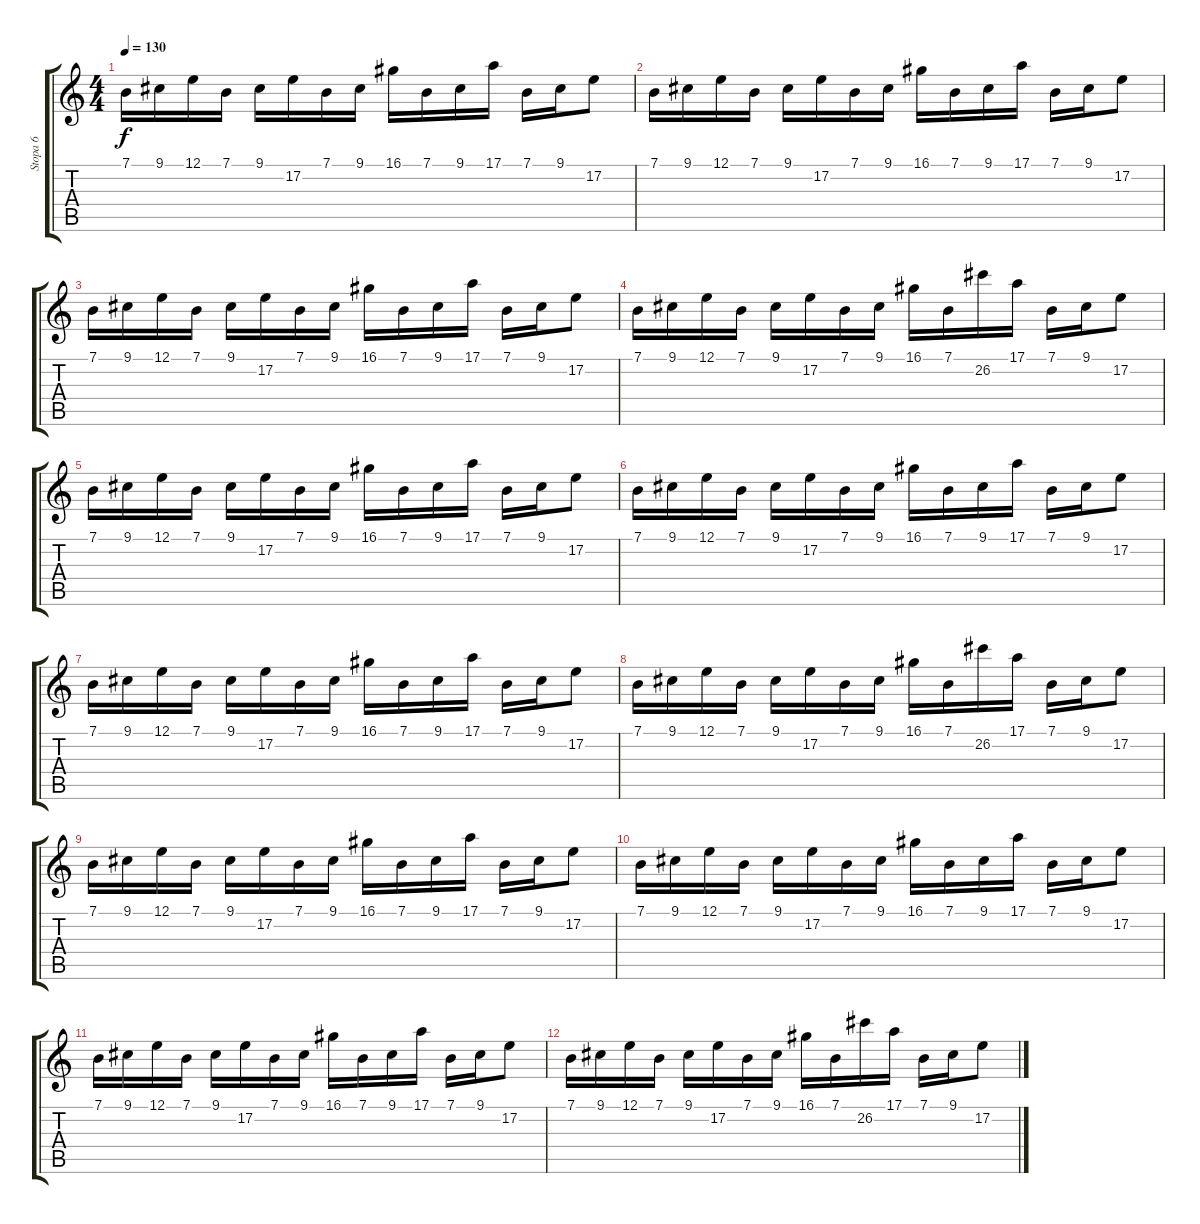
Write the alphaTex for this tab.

\track ("Stopa 6" "Stopa 6") {instrument lead2sawtooth}
\staff {score tabs}
\tuning (E4 B3 G3 D3 A2 E2) {hide}
\ts (4 4)
\tempo 130
\clef g2
\ks c
7.1.16{dy f} 9.1.16 12.1.16 7.1.16 9.1.16 17.2.16 7.1.16 9.1.16 16.1.16 7.1.16 9.1.16 17.1.16 7.1.16 9.1.16 17.2.8 |
7.1.16 9.1.16 12.1.16 7.1.16 9.1.16 17.2.16 7.1.16 9.1.16 16.1.16 7.1.16 9.1.16 17.1.16 7.1.16 9.1.16 17.2.8 |
7.1.16 9.1.16 12.1.16 7.1.16 9.1.16 17.2.16 7.1.16 9.1.16 16.1.16 7.1.16 9.1.16 17.1.16 7.1.16 9.1.16 17.2.8 |
7.1.16 9.1.16 12.1.16 7.1.16 9.1.16 17.2.16 7.1.16 9.1.16 16.1.16 7.1.16 26.2.16 17.1.16 7.1.16 9.1.16 17.2.8 |
7.1.16 9.1.16 12.1.16 7.1.16 9.1.16 17.2.16 7.1.16 9.1.16 16.1.16 7.1.16 9.1.16 17.1.16 7.1.16 9.1.16 17.2.8 |
7.1.16 9.1.16 12.1.16 7.1.16 9.1.16 17.2.16 7.1.16 9.1.16 16.1.16 7.1.16 9.1.16 17.1.16 7.1.16 9.1.16 17.2.8 |
7.1.16 9.1.16 12.1.16 7.1.16 9.1.16 17.2.16 7.1.16 9.1.16 16.1.16 7.1.16 9.1.16 17.1.16 7.1.16 9.1.16 17.2.8 |
7.1.16 9.1.16 12.1.16 7.1.16 9.1.16 17.2.16 7.1.16 9.1.16 16.1.16 7.1.16 26.2.16 17.1.16 7.1.16 9.1.16 17.2.8 |
7.1.16 9.1.16 12.1.16 7.1.16 9.1.16 17.2.16 7.1.16 9.1.16 16.1.16 7.1.16 9.1.16 17.1.16 7.1.16 9.1.16 17.2.8 |
7.1.16 9.1.16 12.1.16 7.1.16 9.1.16 17.2.16 7.1.16 9.1.16 16.1.16 7.1.16 9.1.16 17.1.16 7.1.16 9.1.16 17.2.8 |
7.1.16 9.1.16 12.1.16 7.1.16 9.1.16 17.2.16 7.1.16 9.1.16 16.1.16 7.1.16 9.1.16 17.1.16 7.1.16 9.1.16 17.2.8 |
7.1.16 9.1.16 12.1.16 7.1.16 9.1.16 17.2.16 7.1.16 9.1.16 16.1.16 7.1.16 26.2.16 17.1.16 7.1.16 9.1.16 17.2.8
